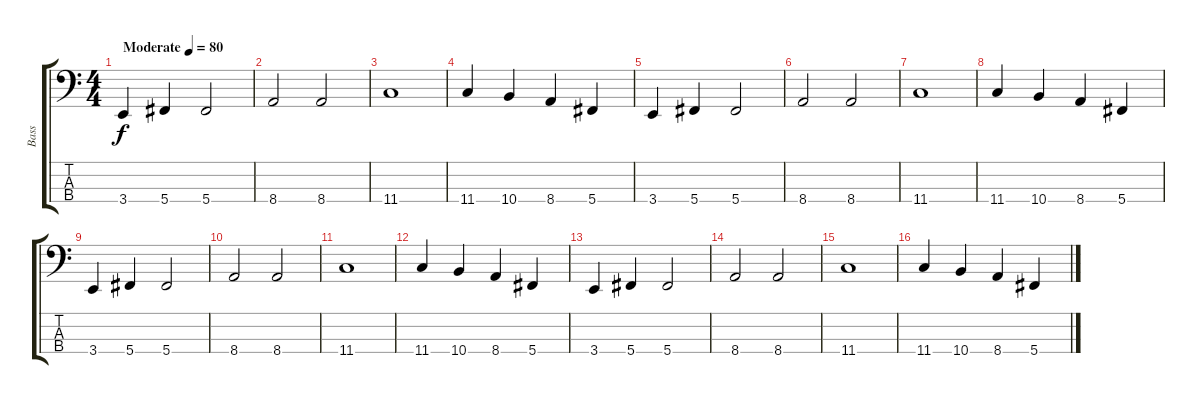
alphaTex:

\track ("Bass" "Bass") {instrument electricbassfinger}
\staff {score tabs}
\tuning (E2 B1 Gb1 Db1) {hide}
\ts (4 4)
\tempo (80 "Moderate")
\clef f4
\ks c
3.4.4{dy f instrument electricbassfinger} 5.4.4 5.4.2 |
8.4.2 8.4.2 |
11.4.1 |
11.4.4 10.4.4 8.4.4 5.4.4 |
3.4.4 5.4.4 5.4.2 |
8.4.2 8.4.2 |
11.4.1 |
11.4.4 10.4.4 8.4.4 5.4.4 |
3.4.4 5.4.4 5.4.2 |
8.4.2 8.4.2 |
11.4.1 |
11.4.4 10.4.4 8.4.4 5.4.4 |
3.4.4 5.4.4 5.4.2 |
8.4.2 8.4.2 |
11.4.1 |
11.4.4 10.4.4 8.4.4 5.4.4
